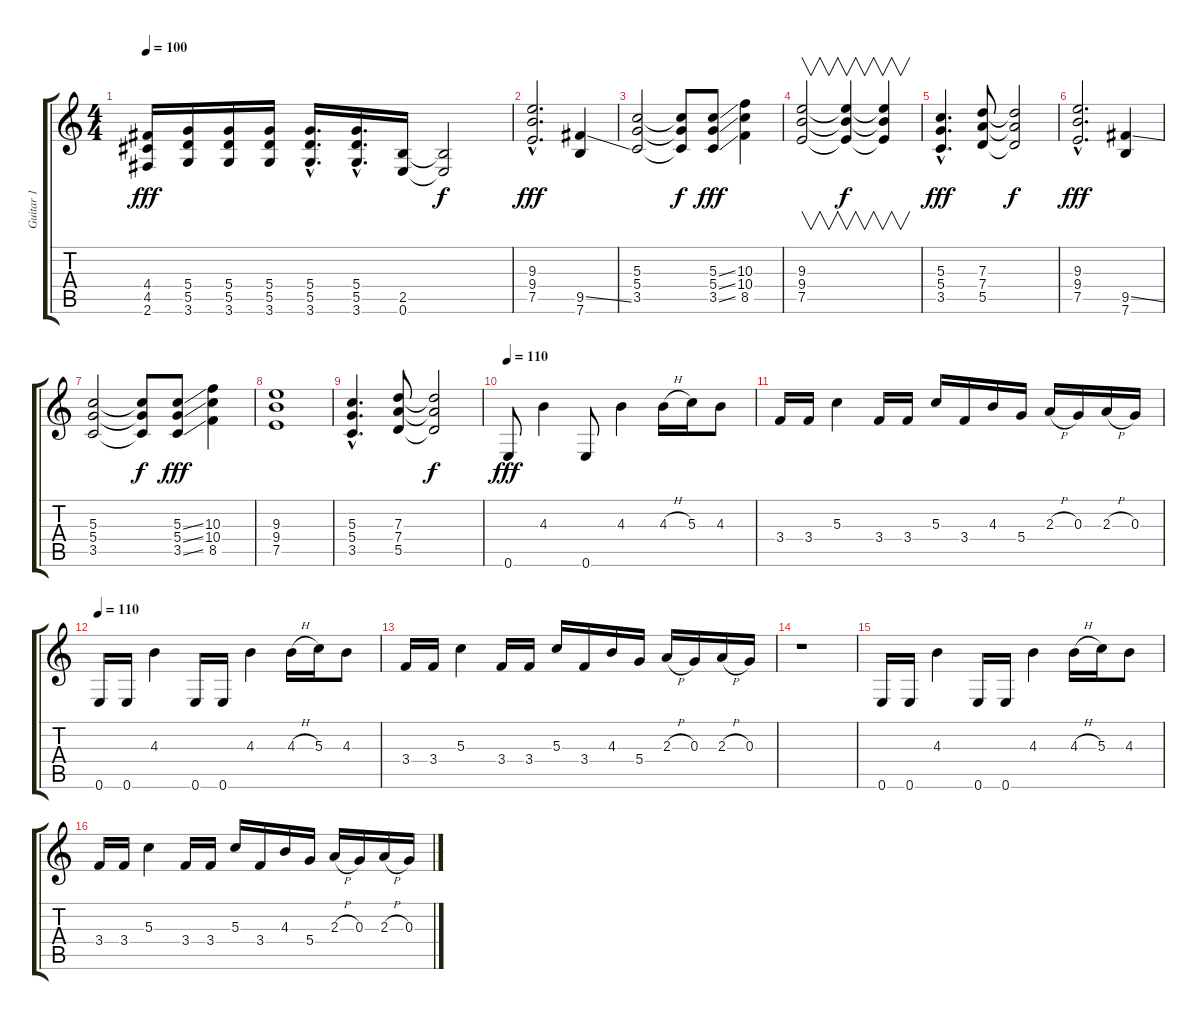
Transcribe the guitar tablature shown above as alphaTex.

\track ("Guitar 1" "Guitar 1") {instrument distortionguitar}
\staff {score tabs}
\tuning (E4 B3 G3 D3 A2 E2) {hide}
\ts (4 4)
\tempo 100
\clef g2
\ks c
(4.4 4.5 2.6).16{dy fff} (5.4 5.5 3.6).16 (5.4 5.5 3.6).16 (5.4 5.5 3.6).16 (5.4{hac} 5.5{hac} 3.6{hac}).16{d} (5.4{hac} 5.5{hac} 3.6{hac}).16{d} (2.5 0.6).16 (2.5{t} 0.6{t}).2{dy f} |
(9.3{hac} 9.4{hac} 7.5{hac}).2{d dy fff} (9.5{ss} 7.6).4 |
(5.3 5.4 3.5).2 (5.3{t} 5.4{t} 3.5{t}).8{dy f} (5.3{ss} 5.4{ss} 3.5{ss}).8{dy fff} (10.3 10.4 8.5).4 |
(9.3 9.4 7.5).2{v} (9.3{t} 9.4{t} 7.5{t}).4{v dy f} (9.3{t} 9.4{t} 7.5{t}).4{v} |
(5.3{hac} 5.4{hac} 3.5{hac}).4{d dy fff} (7.3 7.4 5.5).8 (7.3{t} 7.4{t} 5.5{t}).2{dy f} |
(9.3{hac} 9.4{hac} 7.5{hac}).2{d dy fff} (9.5{ss} 7.6).4 |
(5.3 5.4 3.5).2 (5.3{t} 5.4{t} 3.5{t}).8{dy f} (5.3{ss} 5.4{ss} 3.5{ss}).8{dy fff} (10.3 10.4 8.5).4 |
(9.3 9.4 7.5).1 |
(5.3{hac} 5.4{hac} 3.5{hac}).4{d} (7.3 7.4 5.5).8 (7.3{t} 7.4{t} 5.5{t}).2{dy f} |
\tempo 110
0.6.8{dy fff} 4.3.4 0.6.8 4.3.4 4.3{h}.16 5.3.16 4.3.8 |
3.4.16 3.4.16 5.3.4 3.4.16 3.4.16 5.3.16 3.4.16 4.3.16 5.4.16 2.3{h}.16 0.3.16 2.3{h}.16 0.3.16 |
\tempo 110
0.6.16 0.6.16 4.3.4 0.6.16 0.6.16 4.3.4 4.3{h}.16 5.3.16 4.3.8 |
3.4.16 3.4.16 5.3.4 3.4.16 3.4.16 5.3.16 3.4.16 4.3.16 5.4.16 2.3{h}.16 0.3.16 2.3{h}.16 0.3.16 |
r.1 |
0.6.16{volume 10} 0.6.16 4.3.4 0.6.16 0.6.16 4.3.4 4.3{h}.16 5.3.16 4.3.8 |
3.4.16 3.4.16 5.3.4 3.4.16 3.4.16 5.3.16 3.4.16 4.3.16 5.4.16 2.3{h}.16 0.3.16 2.3{h}.16 0.3.16
